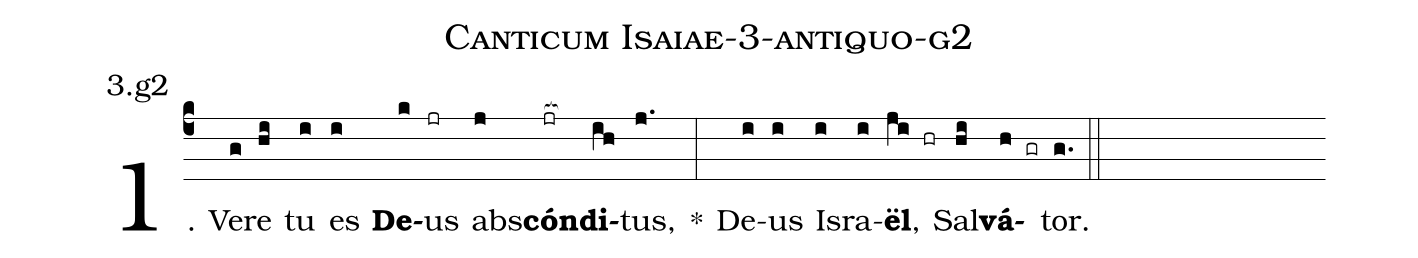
name: Canticum Isaiae-3-antiquo-g2;
annotation: 3.g2;
%%
(c4)1. Ve(g)re(hi) tu(i) es(i) <b>De</b>(k)us(jr) abs(j)<b>cón</b>(jr[ocb:1{])<b>di</b>(ih[ocb:0}])tus,(j.) *(:) De(i)us(i) Is(i)ra(i)<b>ël</b>,(ji hr) Sal(hi)<b>vá</b>(h gr)tor.(g.) (::)
